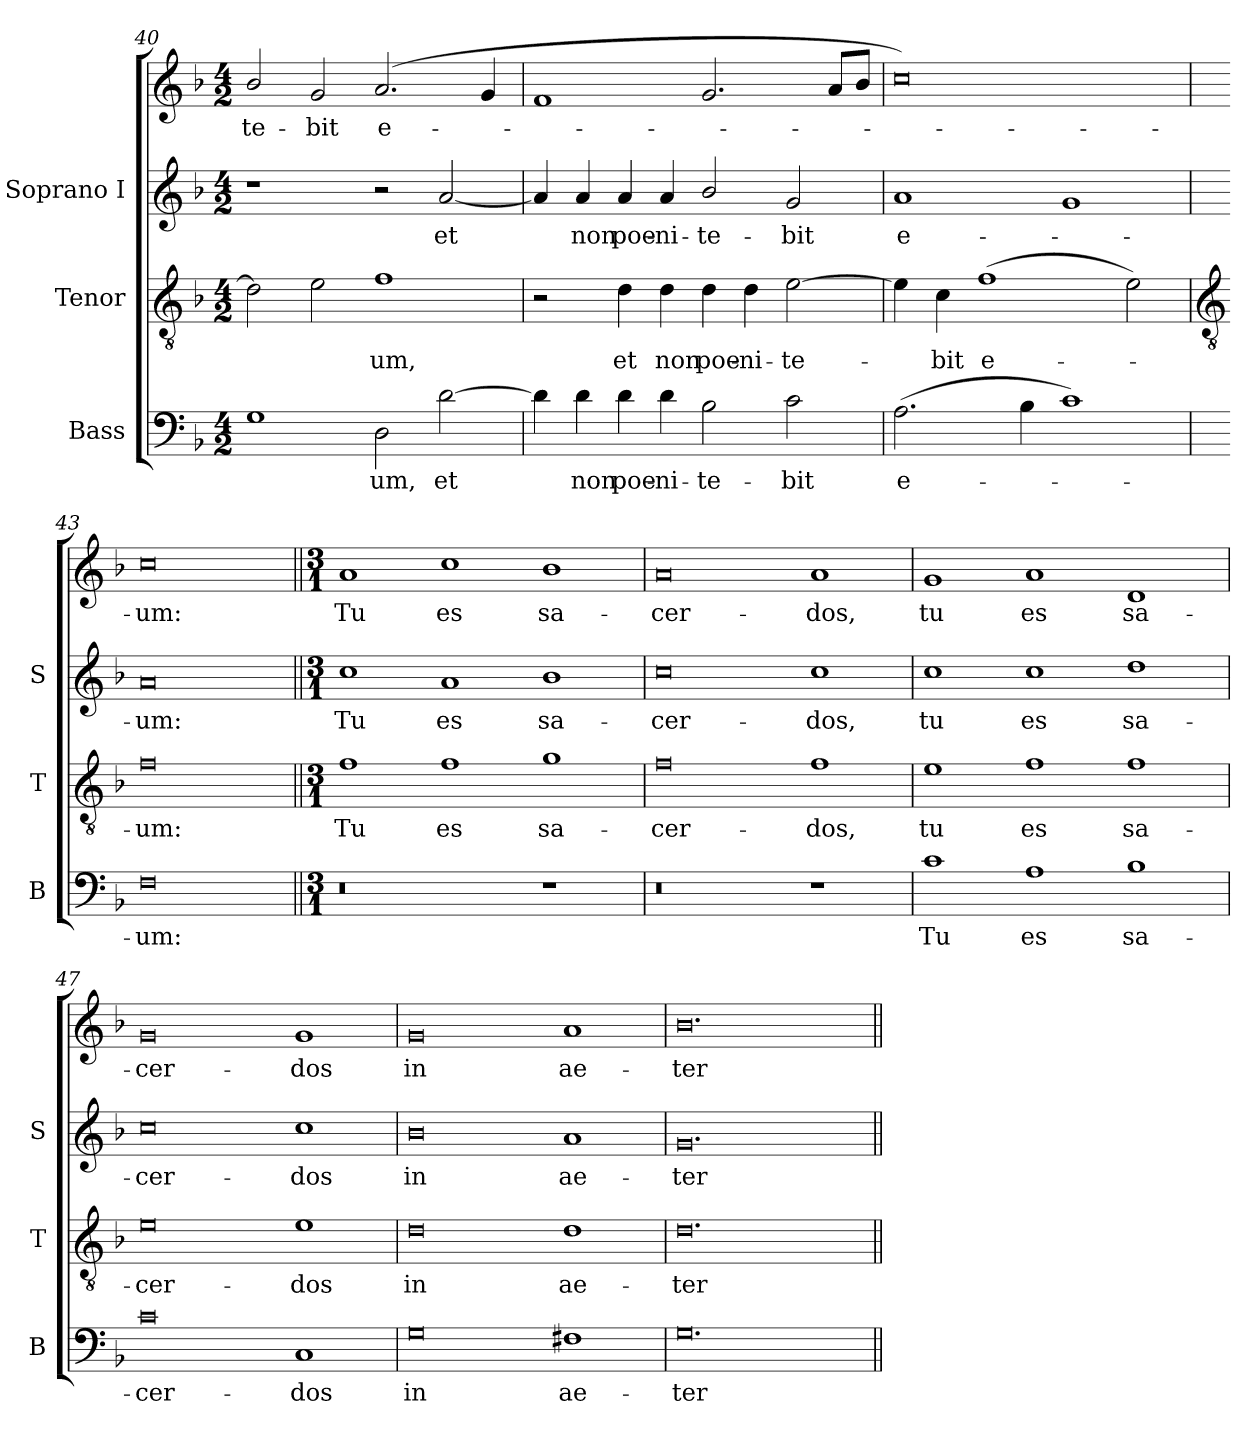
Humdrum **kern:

**kern	**text	**kern	**text	**kern	**text	**kern	**text
*part3	*part3	*part2	*part2	*part1	*part1	*part1	*part1
*staff4	*staff4	*staff3	*staff3	*staff2	*staff2	*staff1	*staff1
*I"Bass	*	*I"Tenor	*	*I"Soprano I	*	*	*
*I'B	*	*I'T	*	*I'S	*	*	*
*clefF4	*	*clefGv2	*	*clefG2	*	*clefG2	*
*k[b-]	*	*k[b-]	*	*k[b-]	*	*k[b-]	*
*F:	*	*F:	*	*F:	*	*F:	*
*M4/2	*	*M4/2	*	*M4/2	*	*M4/2	*
=40	=40	=40	=40	=40	=40	=40	=40
!	!	!	!	!	!	!	!LO:LY:b
1G	.	2d]	.	1r	.	2b-/	te-
!	!	!	!	!	!	!	!LO:LY:b
.	.	2e	.	.	.	2g	-bit
!	!LO:LY:b	!	!LO:LY:b	!	!	!	!LO:LY:b
2D	um,	1f	um,	2r	.	(<2.a	e-
!	!LO:LY:b	!	!	!	!LO:LY:b	!	!
[2d	et	.	.	[2a	et	.	.
.	.	.	.	.	.	4g	.
=41	=41	=41	=41	=41	=41	=41	=41
4d]	.	2r	.	4a]	.	1f	.
!	!LO:LY:b	!	!	!	!LO:LY:b	!	!
4d	non	.	.	4a	non	.	.
!	!LO:LY:b	!	!LO:LY:b	!	!LO:LY:b	!	!
4d	poe-	4d	et	4a	poe-	.	.
!	!LO:LY:b	!	!LO:LY:b	!	!LO:LY:b	!	!
4d	-ni-	4d	non	4a	-ni-	.	.
!	!LO:LY:b	!	!LO:LY:b	!	!LO:LY:b	!	!
2B-	-te-	4d	poe-	2b-/	-te-	2.g	.
!	!	!	!LO:LY:b	!	!	!	!
.	.	4d	-ni-	.	.	.	.
!	!LO:LY:b	!	!LO:LY:b	!	!LO:LY:b	!	!
2c	-bit	[2e	-te-	2g	-bit	.	.
.	.	.	.	.	.	8aL	.
.	.	.	.	.	.	8b-J	.
=42	=42	=42	=42	=42	=42	=42	=42
!	!LO:LY:b	!	!	!	!LO:LY:b	!	!
(>2.A	e-	4e]	.	1a	e-	0cc)	.
!	!	!	!LO:LY:b	!	!	!	!
.	.	4c	bit	.	.	.	.
!	!	!	!LO:LY:b	!	!	!	!
.	.	(>1f	e-	.	.	.	.
4B-	.	.	.	.	.	.	.
1c)	.	.	.	1g	.	.	.
.	.	2e)	.	.	.	.	.
!!LO:LB:g=z
=43	=43	=43	=43	=43	=43	=43	=43
*	*	*clefGv2	*	*	*	*	*
!	!LO:LY:b	!	!LO:LY:b	!	!LO:LY:b	!	!LO:LY:b
0F	um:	0f	um:	0a	um:	0cc	um:
=44||	=44||	=44||	=44||	=44||	=44||	=44||	=44||
*M3/1	*	*M3/1	*	*M3/1	*	*M3/1	*
!	!	!	!LO:LY:b	!	!LO:LY:b	!	!LO:LY:b
0r	.	1f	Tu	1cc	-Tu	1a	Tu
!	!	!	!LO:LY:b	!	!LO:LY:b	!	!LO:LY:b
.	.	1f	es	1a	es	1cc	es
!	!	!	!LO:LY:b	!	!LO:LY:b	!	!LO:LY:b
1r	.	1g	sa-	1b-	sa-	1b-	sa-
=45	=45	=45	=45	=45	=45	=45	=45
!	!	!	!LO:LY:b	!	!LO:LY:b	!	!LO:LY:b
0r	.	0f	-cer-	0cc	cer-	0a	-cer-
!	!	!	!LO:LY:b	!	!LO:LY:b	!	!LO:LY:b
1r	.	1f	-dos,	1cc	-dos,	1a	-dos,
=46	=46	=46	=46	=46	=46	=46	=46
!	!LO:LY:b	!	!LO:LY:b	!	!LO:LY:b	!	!LO:LY:b
1c	Tu	1e	tu	1cc	-tu	1g	tu
!	!LO:LY:b	!	!LO:LY:b	!	!LO:LY:b	!	!LO:LY:b
1A	es	1f	es	1cc	es	1a	es
!	!LO:LY:b	!	!LO:LY:b	!	!LO:LY:b	!	!LO:LY:b
1B-	sa-	1f	sa-	1dd	sa-	1d	sa-
=47	=47	=47	=47	=47	=47	=47	=47
!	!LO:LY:b	!	!LO:LY:b	!	!LO:LY:b	!	!LO:LY:b
0c	-cer-	0e	-cer-	0cc	cer-	0g	-cer-
!	!LO:LY:b	!	!LO:LY:b	!	!LO:LY:b	!	!LO:LY:b
1C	-dos	1e	-dos	1cc	-dos	1g	-dos
=48	=48	=48	=48	=48	=48	=48	=48
!	!LO:LY:b	!	!LO:LY:b	!	!LO:LY:b	!	!LO:LY:b
0G	in	0d	in	0b-	-in	0g	in
!	!LO:LY:b	!	!LO:LY:b	!	!LO:LY:b	!	!LO:LY:b
1F#X	ae-	1d	ae-	1a	ae-	1a	ae-
=49	=49	=49	=49	=49	=49	=49	=49
!	!LO:LY:b	!	!LO:LY:b	!	!LO:LY:b	!	!LO:LY:b
0.G	-ter-	0.d	-ter-	0.g	-ter-	0.b-	-ter-
=||	=||	=||	=||	=||	=||	=||	=||
*-	*-	*-	*-	*-	*-	*-	*-
